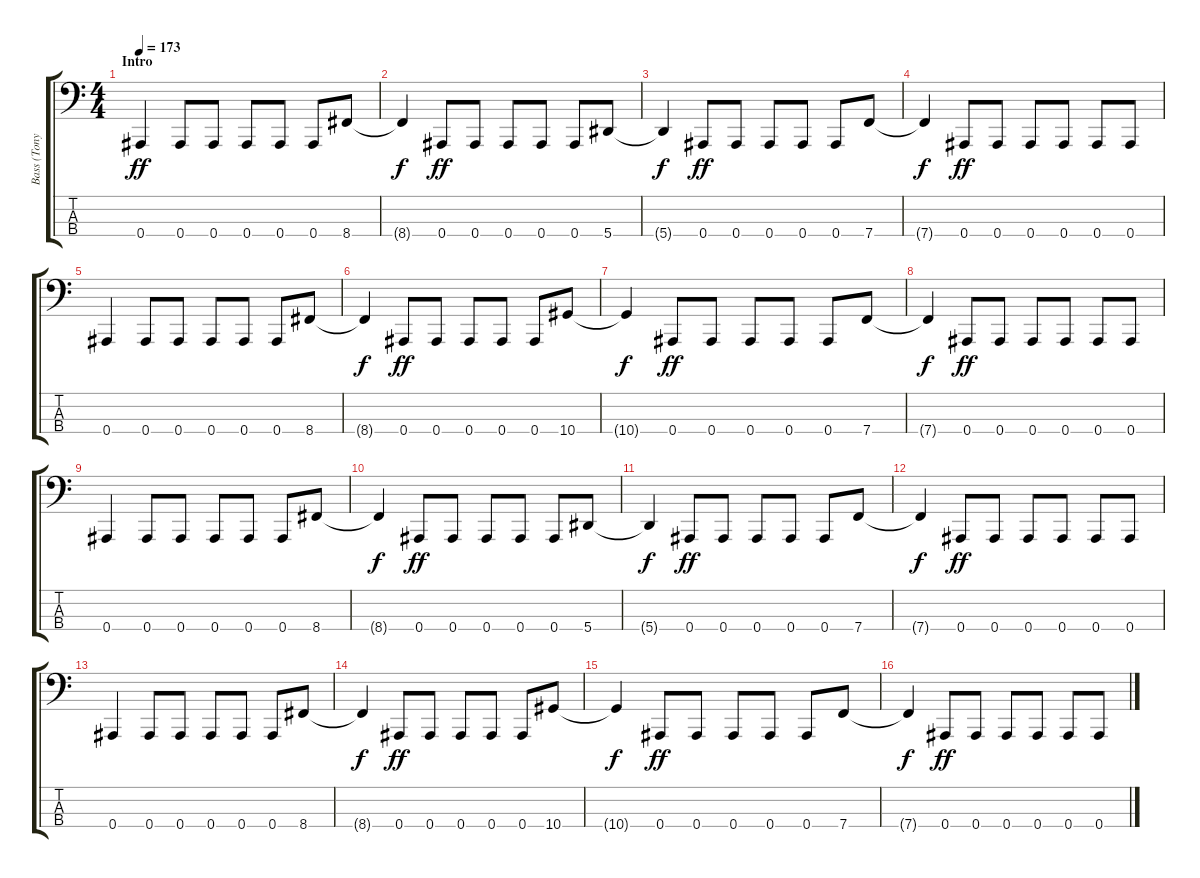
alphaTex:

\track ("Bass (Tony Campos)" "Bass (Tony") {instrument slapbass2}
\staff {score tabs}
\tuning (Eb2 Bb1 F1 Bb0) {hide}
\ts (4 4)
\section ("" "Intro")
\tempo 173
\clef f4
\ks c
0.4.4{dy ff instrument slapbass2} 0.4.8 0.4.8 0.4.8 0.4.8 0.4.8 8.4.8 |
8.4{t}.4{dy f} 0.4.8{dy ff} 0.4.8 0.4.8 0.4.8 0.4.8 5.4.8 |
5.4{t}.4{dy f} 0.4.8{dy ff} 0.4.8 0.4.8 0.4.8 0.4.8 7.4.8 |
7.4{t}.4{dy f} 0.4.8{dy ff} 0.4.8 0.4.8 0.4.8 0.4.8 0.4.8 |
0.4.4 0.4.8 0.4.8 0.4.8 0.4.8 0.4.8 8.4.8 |
8.4{t}.4{dy f} 0.4.8{dy ff} 0.4.8 0.4.8 0.4.8 0.4.8 10.4.8 |
10.4{t}.4{dy f} 0.4.8{dy ff} 0.4.8 0.4.8 0.4.8 0.4.8 7.4.8 |
7.4{t}.4{dy f} 0.4.8{dy ff} 0.4.8 0.4.8 0.4.8 0.4.8 0.4.8 |
0.4.4 0.4.8 0.4.8 0.4.8 0.4.8 0.4.8 8.4.8 |
8.4{t}.4{dy f} 0.4.8{dy ff} 0.4.8 0.4.8 0.4.8 0.4.8 5.4.8 |
5.4{t}.4{dy f} 0.4.8{dy ff} 0.4.8 0.4.8 0.4.8 0.4.8 7.4.8 |
7.4{t}.4{dy f} 0.4.8{dy ff} 0.4.8 0.4.8 0.4.8 0.4.8 0.4.8 |
0.4.4 0.4.8 0.4.8 0.4.8 0.4.8 0.4.8 8.4.8 |
8.4{t}.4{dy f} 0.4.8{dy ff} 0.4.8 0.4.8 0.4.8 0.4.8 10.4.8 |
10.4{t}.4{dy f} 0.4.8{dy ff} 0.4.8 0.4.8 0.4.8 0.4.8 7.4.8 |
7.4{t}.4{dy f} 0.4.8{dy ff} 0.4.8 0.4.8 0.4.8 0.4.8 0.4.8
